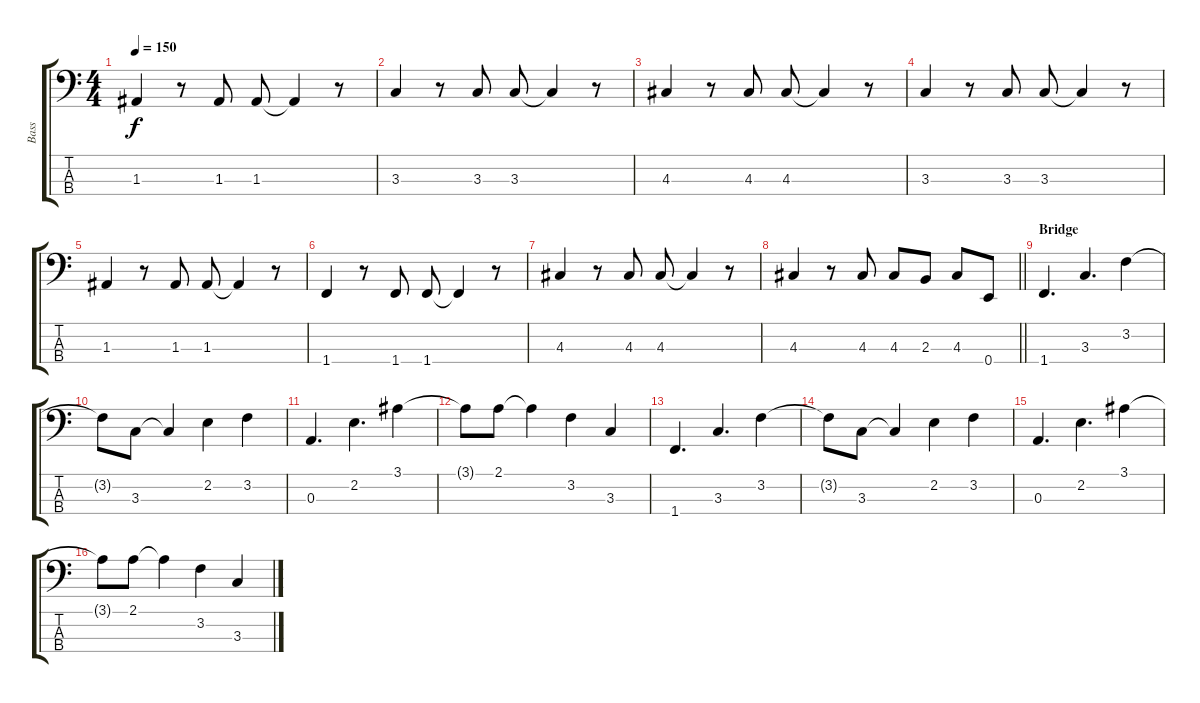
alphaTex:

\track ("Bass" "Bass") {instrument electricbasspick}
\staff {score tabs}
\tuning (G2 D2 A1 E1) {hide}
\ts (4 4)
\tempo 150
\clef f4
\ks c
1.3.4{dy f} r.8 1.3.8 1.3.8 1.3{t}.4 r.8 |
3.3.4 r.8 3.3.8 3.3.8 3.3{t}.4 r.8 |
4.3.4 r.8 4.3.8 4.3.8 4.3{t}.4 r.8 |
3.3.4 r.8 3.3.8 3.3.8 3.3{t}.4 r.8 |
1.3.4 r.8 1.3.8 1.3.8 1.3{t}.4 r.8 |
1.4.4 r.8 1.4.8 1.4.8 1.4{t}.4 r.8 |
4.3.4 r.8 4.3.8 4.3.8 4.3{t}.4 r.8 |
\barLineRight lightlight
4.3.4 r.8 4.3.8 4.3.8 2.3.8 4.3.8 0.4.8 |
\section ("" "Bridge")
1.4.4{d} 3.3.4{d} 3.2.4 |
3.2{t}.8 3.3.8 3.3{t}.4 2.2.4 3.2.4 |
0.3.4{d} 2.2.4{d} 3.1.4 |
3.1{t}.8 2.1.8 2.1{t}.4 3.2.4 3.3.4 |
1.4.4{d} 3.3.4{d} 3.2.4 |
3.2{t}.8 3.3.8 3.3{t}.4 2.2.4 3.2.4 |
0.3.4{d} 2.2.4{d} 3.1.4 |
3.1{t}.8 2.1.8 2.1{t}.4 3.2.4 3.3.4
